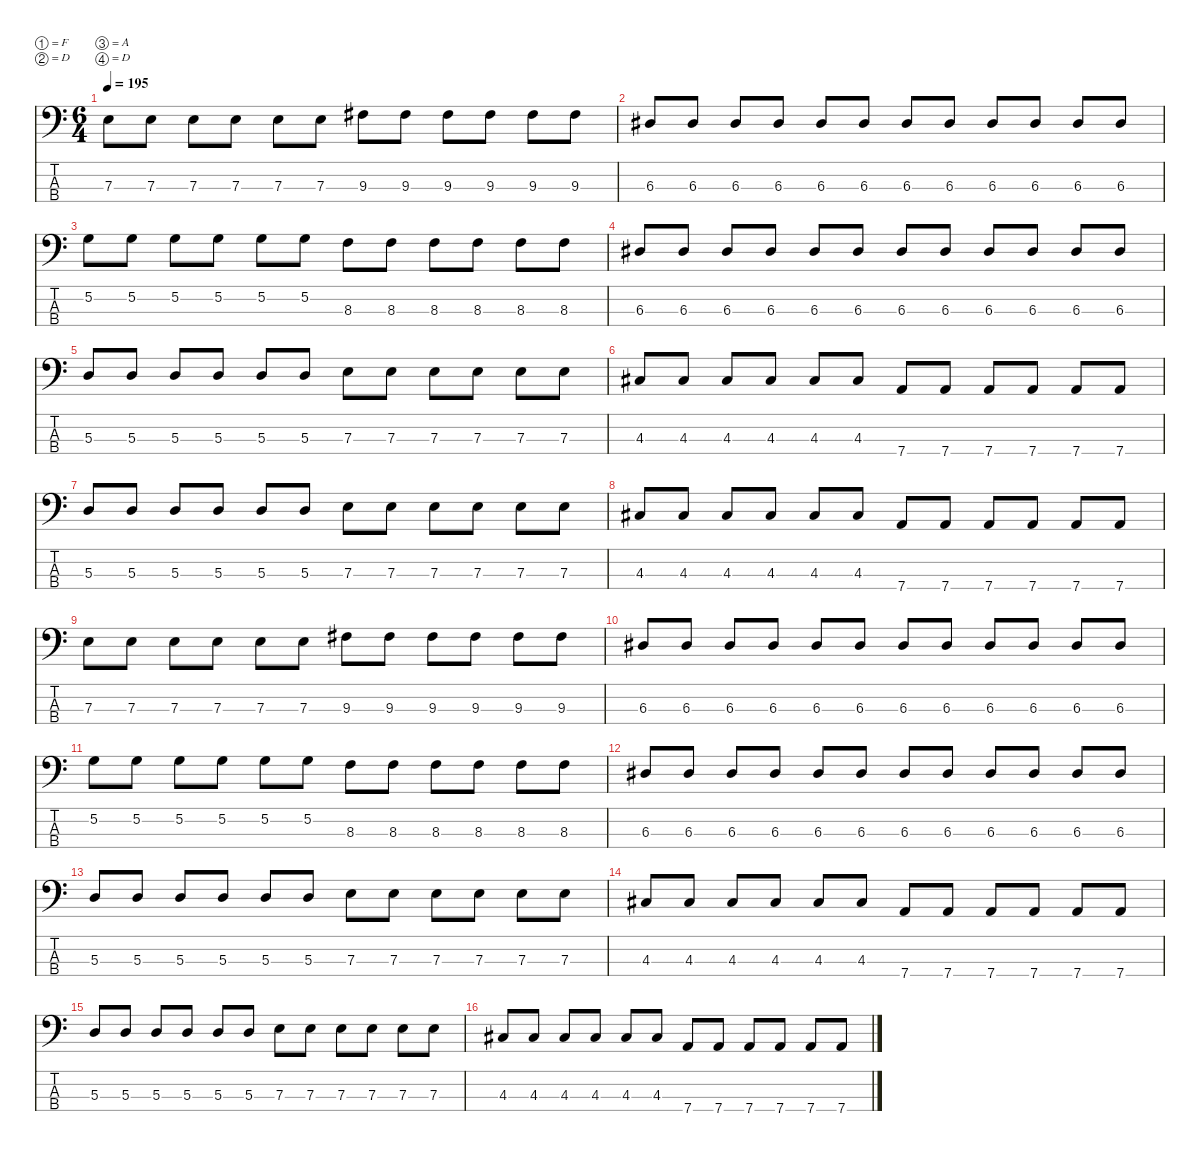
\defaultSystemsLayout 4
\hideDynamics
\bracketExtendMode nobrackets
\singleTrackTrackNamePolicy hidden
\multiTrackTrackNamePolicy hidden
\firstSystemTrackNameMode fullname
\firstSystemTrackNameOrientation horizontal
\otherSystemsTrackNameOrientation horizontal
\track ("Bass" "el.bs.") {defaultSystemsLayout 4 instrument electricbassfinger}
\staff {score tabs}
\tuning (F2 D2 A1 D1)
\ts (6 4)
\tempo 195
\clef f4
\ks c
7.3.8{dy f beam Down} 7.3.8{beam Down} 7.3.8{beam Down} 7.3.8{beam Down} 7.3.8{beam Down} 7.3.8{beam Down} 9.3{acc #}.8{beam Down} 9.3{acc #}.8{beam Down} 9.3{acc #}.8{beam Down} 9.3{acc #}.8{beam Down} 9.3{acc #}.8{beam Down} 9.3{acc #}.8{beam Down} |
6.3{acc #}.8{beam Up} 6.3{acc #}.8{beam Up} 6.3{acc #}.8{beam Up} 6.3{acc #}.8{beam Up} 6.3{acc #}.8{beam Up} 6.3{acc #}.8{beam Up} 6.3{acc #}.8{beam Up} 6.3{acc #}.8{beam Up} 6.3{acc #}.8{beam Up} 6.3{acc #}.8{beam Up} 6.3{acc #}.8{beam Up} 6.3{acc #}.8{beam Up} |
5.2.8{beam Down} 5.2.8{beam Down} 5.2.8{beam Down} 5.2.8{beam Down} 5.2.8{beam Down} 5.2.8{beam Down} 8.3.8{beam Down} 8.3.8{beam Down} 8.3.8{beam Down} 8.3.8{beam Down} 8.3.8{beam Down} 8.3.8{beam Down} |
6.3{acc #}.8{beam Up} 6.3{acc #}.8{beam Up} 6.3{acc #}.8{beam Up} 6.3{acc #}.8{beam Up} 6.3{acc #}.8{beam Up} 6.3{acc #}.8{beam Up} 6.3{acc #}.8{beam Up} 6.3{acc #}.8{beam Up} 6.3{acc #}.8{beam Up} 6.3{acc #}.8{beam Up} 6.3{acc #}.8{beam Up} 6.3{acc #}.8{beam Up} |
5.3.8{beam Up} 5.3.8{beam Up} 5.3.8{beam Up} 5.3.8{beam Up} 5.3.8{beam Up} 5.3.8{beam Up} 7.3.8{beam Down} 7.3.8{beam Down} 7.3.8{beam Down} 7.3.8{beam Down} 7.3.8{beam Down} 7.3.8{beam Down} |
4.3{acc #}.8{beam Up} 4.3{acc #}.8{beam Up} 4.3{acc #}.8{beam Up} 4.3{acc #}.8{beam Up} 4.3{acc #}.8{beam Up} 4.3{acc #}.8{beam Up} 7.4.8{beam Up} 7.4.8{beam Up} 7.4.8{beam Up} 7.4.8{beam Up} 7.4.8{beam Up} 7.4.8{beam Up} |
5.3.8{beam Up} 5.3.8{beam Up} 5.3.8{beam Up} 5.3.8{beam Up} 5.3.8{beam Up} 5.3.8{beam Up} 7.3.8{beam Down} 7.3.8{beam Down} 7.3.8{beam Down} 7.3.8{beam Down} 7.3.8{beam Down} 7.3.8{beam Down} |
4.3{acc #}.8{beam Up} 4.3{acc #}.8{beam Up} 4.3{acc #}.8{beam Up} 4.3{acc #}.8{beam Up} 4.3{acc #}.8{beam Up} 4.3{acc #}.8{beam Up} 7.4.8{beam Up} 7.4.8{beam Up} 7.4.8{beam Up} 7.4.8{beam Up} 7.4.8{beam Up} 7.4.8{beam Up} |
7.3.8{beam Down} 7.3.8{beam Down} 7.3.8{beam Down} 7.3.8{beam Down} 7.3.8{beam Down} 7.3.8{beam Down} 9.3{acc #}.8{beam Down} 9.3{acc #}.8{beam Down} 9.3{acc #}.8{beam Down} 9.3{acc #}.8{beam Down} 9.3{acc #}.8{beam Down} 9.3{acc #}.8{beam Down} |
6.3{acc #}.8{beam Up} 6.3{acc #}.8{beam Up} 6.3{acc #}.8{beam Up} 6.3{acc #}.8{beam Up} 6.3{acc #}.8{beam Up} 6.3{acc #}.8{beam Up} 6.3{acc #}.8{beam Up} 6.3{acc #}.8{beam Up} 6.3{acc #}.8{beam Up} 6.3{acc #}.8{beam Up} 6.3{acc #}.8{beam Up} 6.3{acc #}.8{beam Up} |
5.2.8{beam Down} 5.2.8{beam Down} 5.2.8{beam Down} 5.2.8{beam Down} 5.2.8{beam Down} 5.2.8{beam Down} 8.3.8{beam Down} 8.3.8{beam Down} 8.3.8{beam Down} 8.3.8{beam Down} 8.3.8{beam Down} 8.3.8{beam Down} |
6.3{acc #}.8{beam Up} 6.3{acc #}.8{beam Up} 6.3{acc #}.8{beam Up} 6.3{acc #}.8{beam Up} 6.3{acc #}.8{beam Up} 6.3{acc #}.8{beam Up} 6.3{acc #}.8{beam Up} 6.3{acc #}.8{beam Up} 6.3{acc #}.8{beam Up} 6.3{acc #}.8{beam Up} 6.3{acc #}.8{beam Up} 6.3{acc #}.8{beam Up} |
5.3.8{beam Up} 5.3.8{beam Up} 5.3.8{beam Up} 5.3.8{beam Up} 5.3.8{beam Up} 5.3.8{beam Up} 7.3.8{beam Down} 7.3.8{beam Down} 7.3.8{beam Down} 7.3.8{beam Down} 7.3.8{beam Down} 7.3.8{beam Down} |
4.3{acc #}.8{beam Up} 4.3{acc #}.8{beam Up} 4.3{acc #}.8{beam Up} 4.3{acc #}.8{beam Up} 4.3{acc #}.8{beam Up} 4.3{acc #}.8{beam Up} 7.4.8{beam Up} 7.4.8{beam Up} 7.4.8{beam Up} 7.4.8{beam Up} 7.4.8{beam Up} 7.4.8{beam Up} |
5.3.8{beam Up} 5.3.8{beam Up} 5.3.8{beam Up} 5.3.8{beam Up} 5.3.8{beam Up} 5.3.8{beam Up} 7.3.8{beam Down} 7.3.8{beam Down} 7.3.8{beam Down} 7.3.8{beam Down} 7.3.8{beam Down} 7.3.8{beam Down} |
4.3{acc #}.8{beam Up} 4.3{acc #}.8{beam Up} 4.3{acc #}.8{beam Up} 4.3{acc #}.8{beam Up} 4.3{acc #}.8{beam Up} 4.3{acc #}.8{beam Up} 7.4.8{beam Up} 7.4.8{beam Up} 7.4.8{beam Up} 7.4.8{beam Up} 7.4.8{beam Up} 7.4.8{beam Up}
